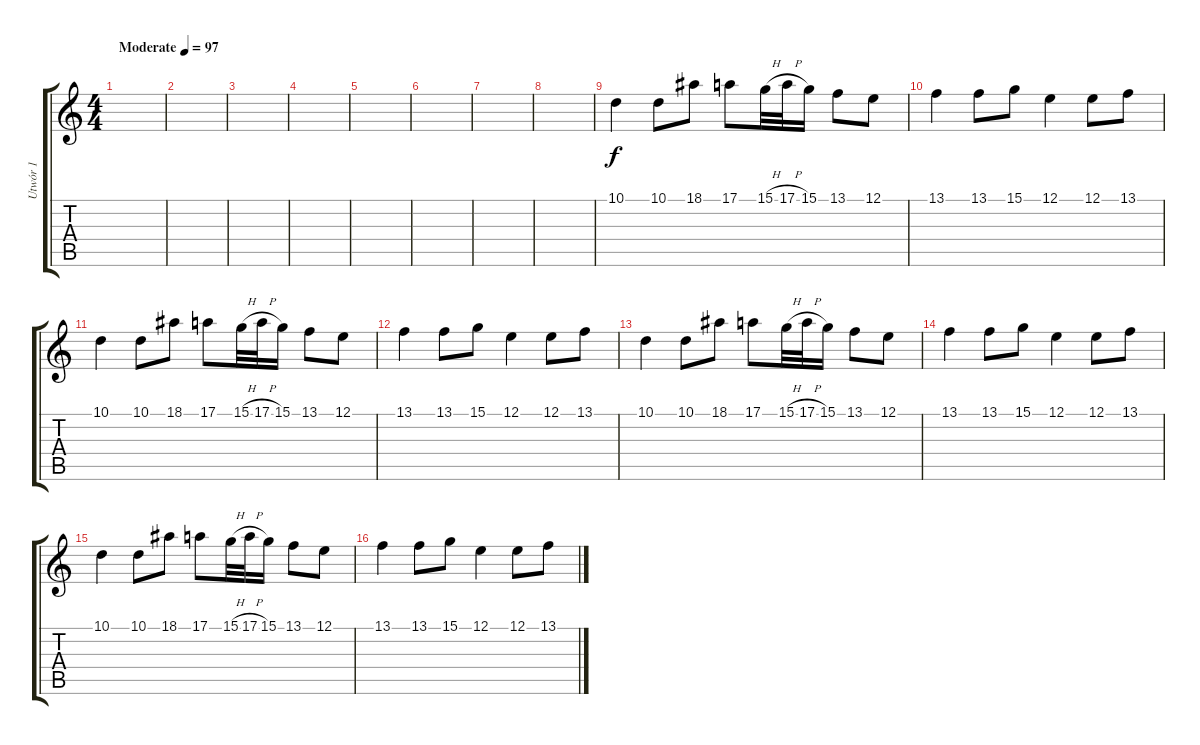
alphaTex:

\track ("Utwór 1" "Utwór 1") {instrument shakuhachi}
\staff {score tabs}
\tuning (E4 B3 G3 D3 A2 E2) {hide}
\ts (4 4)
\tempo (97 "Moderate")
\clef g2
\ks c
|
|
|
|
|
|
|
|
10.1.4 10.1.8 18.1.8 17.1.8 15.1{h}.32 17.1{h}.32 15.1.16 13.1.8 12.1.8 |
13.1.4 13.1.8 15.1.8 12.1.4 12.1.8 13.1.8 |
10.1.4 10.1.8 18.1.8 17.1.8 15.1{h}.32 17.1{h}.32 15.1.16 13.1.8 12.1.8 |
13.1.4 13.1.8 15.1.8 12.1.4 12.1.8 13.1.8 |
10.1.4 10.1.8 18.1.8 17.1.8 15.1{h}.32 17.1{h}.32 15.1.16 13.1.8 12.1.8 |
13.1.4 13.1.8 15.1.8 12.1.4 12.1.8 13.1.8 |
10.1.4 10.1.8 18.1.8 17.1.8 15.1{h}.32 17.1{h}.32 15.1.16 13.1.8 12.1.8 |
13.1.4 13.1.8 15.1.8 12.1.4 12.1.8 13.1.8
